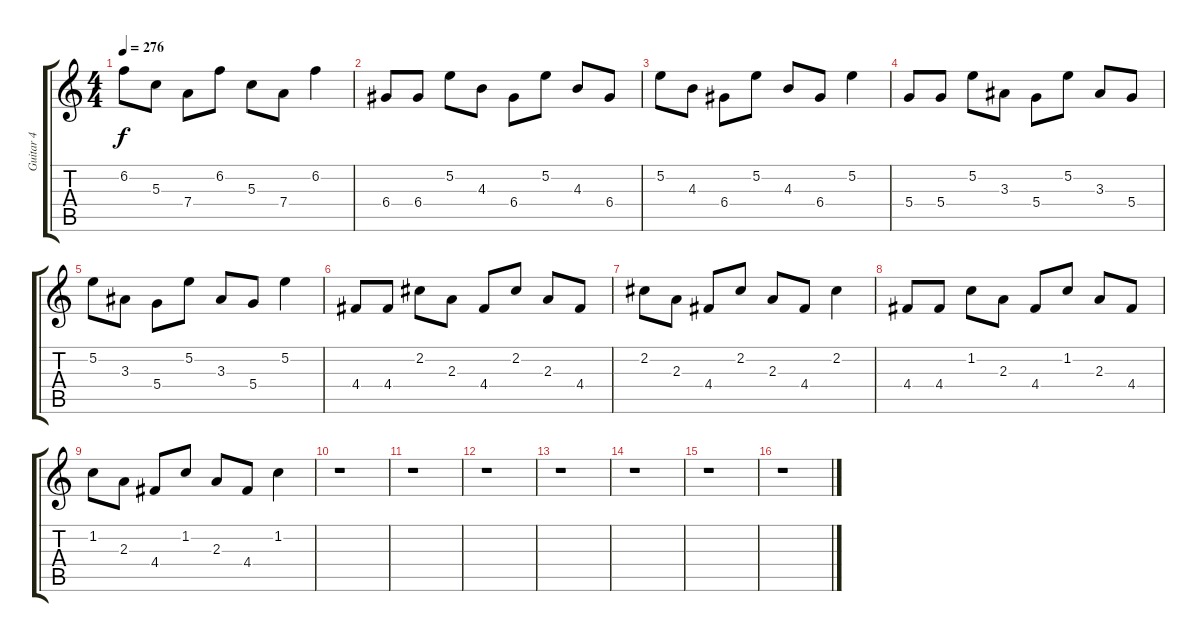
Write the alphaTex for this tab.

\track ("Guitar 4" "Guitar 4") {instrument distortionguitar}
\staff {score tabs}
\tuning (E4 B3 G3 D3 A2 E2) {hide}
\ts (4 4)
\tempo 276
\clef g2
\ks c
6.2.8{dy f} 5.3.8 7.4.8 6.2.8 5.3.8 7.4.8 6.2.4 |
6.4.8 6.4.8 5.2.8 4.3.8 6.4.8 5.2.8 4.3.8 6.4.8 |
5.2.8 4.3.8 6.4.8 5.2.8 4.3.8 6.4.8 5.2.4 |
5.4.8 5.4.8 5.2.8 3.3.8 5.4.8 5.2.8 3.3.8 5.4.8 |
5.2.8 3.3.8 5.4.8 5.2.8 3.3.8 5.4.8 5.2.4 |
4.4.8 4.4.8 2.2.8 2.3.8 4.4.8 2.2.8 2.3.8 4.4.8 |
2.2.8 2.3.8 4.4.8 2.2.8 2.3.8 4.4.8 2.2.4 |
4.4.8 4.4.8 1.2.8 2.3.8 4.4.8 1.2.8 2.3.8 4.4.8 |
1.2.8 2.3.8 4.4.8 1.2.8 2.3.8 4.4.8 1.2.4 |
r.1 |
r.1 |
r.1 |
r.1 |
r.1 |
r.1 |
r.1
